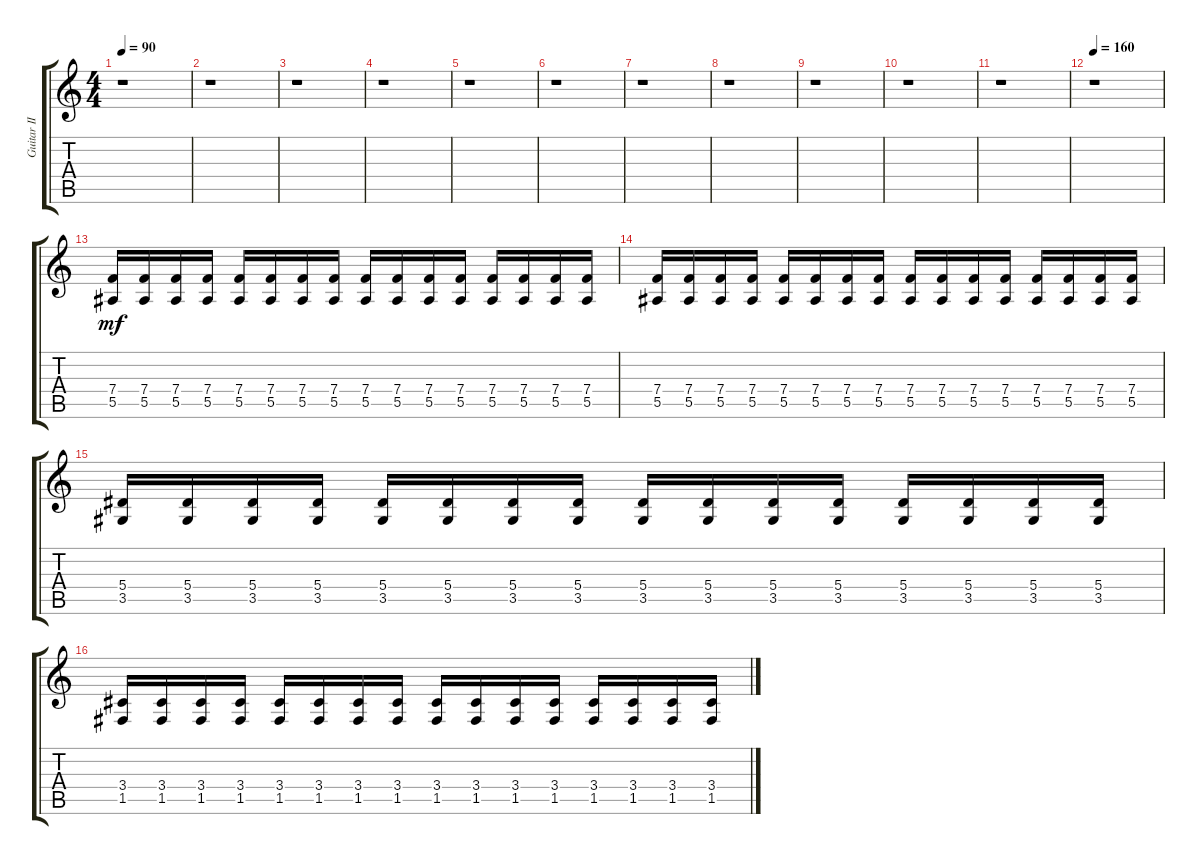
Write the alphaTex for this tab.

\track ("Guitar II" "Guitar II") {instrument distortionguitar}
\staff {score tabs}
\tuning (C4 G3 Eb3 Bb2 F2 C2) {hide}
\ts (4 4)
\tempo 90
\clef g2
\ks c
r.1{dy mf instrument distortionguitar} |
r.1 |
r.1 |
r.1 |
r.1 |
r.1 |
r.1 |
r.1 |
r.1 |
r.1 |
r.1 |
\tempo 160
r.1 |
(7.4 5.5).16 (7.4 5.5).16 (7.4 5.5).16 (7.4 5.5).16 (7.4 5.5).16 (7.4 5.5).16 (7.4 5.5).16 (7.4 5.5).16 (7.4 5.5).16 (7.4 5.5).16 (7.4 5.5).16 (7.4 5.5).16 (7.4 5.5).16 (7.4 5.5).16 (7.4 5.5).16 (7.4 5.5).16 |
(7.4 5.5).16 (7.4 5.5).16 (7.4 5.5).16 (7.4 5.5).16 (7.4 5.5).16 (7.4 5.5).16 (7.4 5.5).16 (7.4 5.5).16 (7.4 5.5).16 (7.4 5.5).16 (7.4 5.5).16 (7.4 5.5).16 (7.4 5.5).16 (7.4 5.5).16 (7.4 5.5).16 (7.4 5.5).16 |
(5.4 3.5).16 (5.4 3.5).16 (5.4 3.5).16 (5.4 3.5).16 (5.4 3.5).16 (5.4 3.5).16 (5.4 3.5).16 (5.4 3.5).16 (5.4 3.5).16 (5.4 3.5).16 (5.4 3.5).16 (5.4 3.5).16 (5.4 3.5).16 (5.4 3.5).16 (5.4 3.5).16 (5.4 3.5).16 |
(3.4 1.5).16 (3.4 1.5).16 (3.4 1.5).16 (3.4 1.5).16 (3.4 1.5).16 (3.4 1.5).16 (3.4 1.5).16 (3.4 1.5).16 (3.4 1.5).16 (3.4 1.5).16 (3.4 1.5).16 (3.4 1.5).16 (3.4 1.5).16 (3.4 1.5).16 (3.4 1.5).16 (3.4 1.5).16
